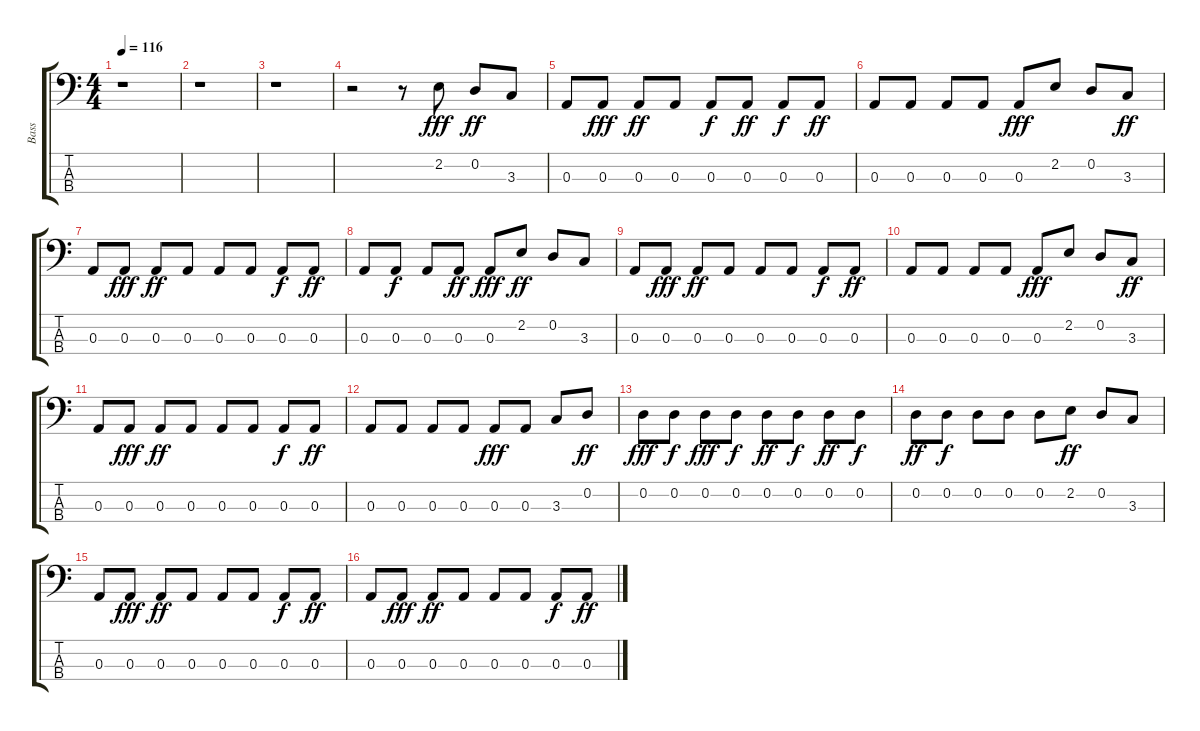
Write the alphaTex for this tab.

\track ("Bass" "Bass") {instrument electricbassfinger}
\staff {score tabs}
\tuning (G2 D2 A1 E1) {hide}
\ts (4 4)
\tempo 116
\clef f4
\ks c
r.1{dy fff instrument electricbassfinger} |
r.1 |
r.1 |
r.2 r.8 2.2.8 0.2.8{dy ff} 3.3.8 |
0.3.8 0.3.8{dy fff} 0.3.8{dy ff} 0.3.8 0.3.8{dy f} 0.3.8{dy ff} 0.3.8{dy f} 0.3.8{dy ff} |
0.3.8 0.3.8 0.3.8 0.3.8 0.3.8{dy fff} 2.2.8 0.2.8 3.3.8{dy ff} |
0.3.8 0.3.8{dy fff} 0.3.8{dy ff} 0.3.8 0.3.8 0.3.8 0.3.8{dy f} 0.3.8{dy ff} |
0.3.8 0.3.8{dy f} 0.3.8 0.3.8{dy ff} 0.3.8{dy fff} 2.2.8{dy ff} 0.2.8 3.3.8 |
0.3.8 0.3.8{dy fff} 0.3.8{dy ff} 0.3.8 0.3.8 0.3.8 0.3.8{dy f} 0.3.8{dy ff} |
0.3.8 0.3.8 0.3.8 0.3.8 0.3.8{dy fff} 2.2.8 0.2.8 3.3.8{dy ff} |
0.3.8 0.3.8{dy fff} 0.3.8{dy ff} 0.3.8 0.3.8 0.3.8 0.3.8{dy f} 0.3.8{dy ff} |
0.3.8 0.3.8 0.3.8 0.3.8 0.3.8{dy fff} 0.3.8 3.3.8 0.2.8{dy ff} |
0.2.8{dy fff} 0.2.8{dy f} 0.2.8{dy fff} 0.2.8{dy f} 0.2.8{dy ff} 0.2.8{dy f} 0.2.8{dy ff} 0.2.8{dy f} |
0.2.8{dy ff} 0.2.8{dy f} 0.2.8 0.2.8 0.2.8 2.2.8{dy ff} 0.2.8 3.3.8 |
0.3.8 0.3.8{dy fff} 0.3.8{dy ff} 0.3.8 0.3.8 0.3.8 0.3.8{dy f} 0.3.8{dy ff} |
0.3.8 0.3.8{dy fff} 0.3.8{dy ff} 0.3.8 0.3.8 0.3.8 0.3.8{dy f} 0.3.8{dy ff}
